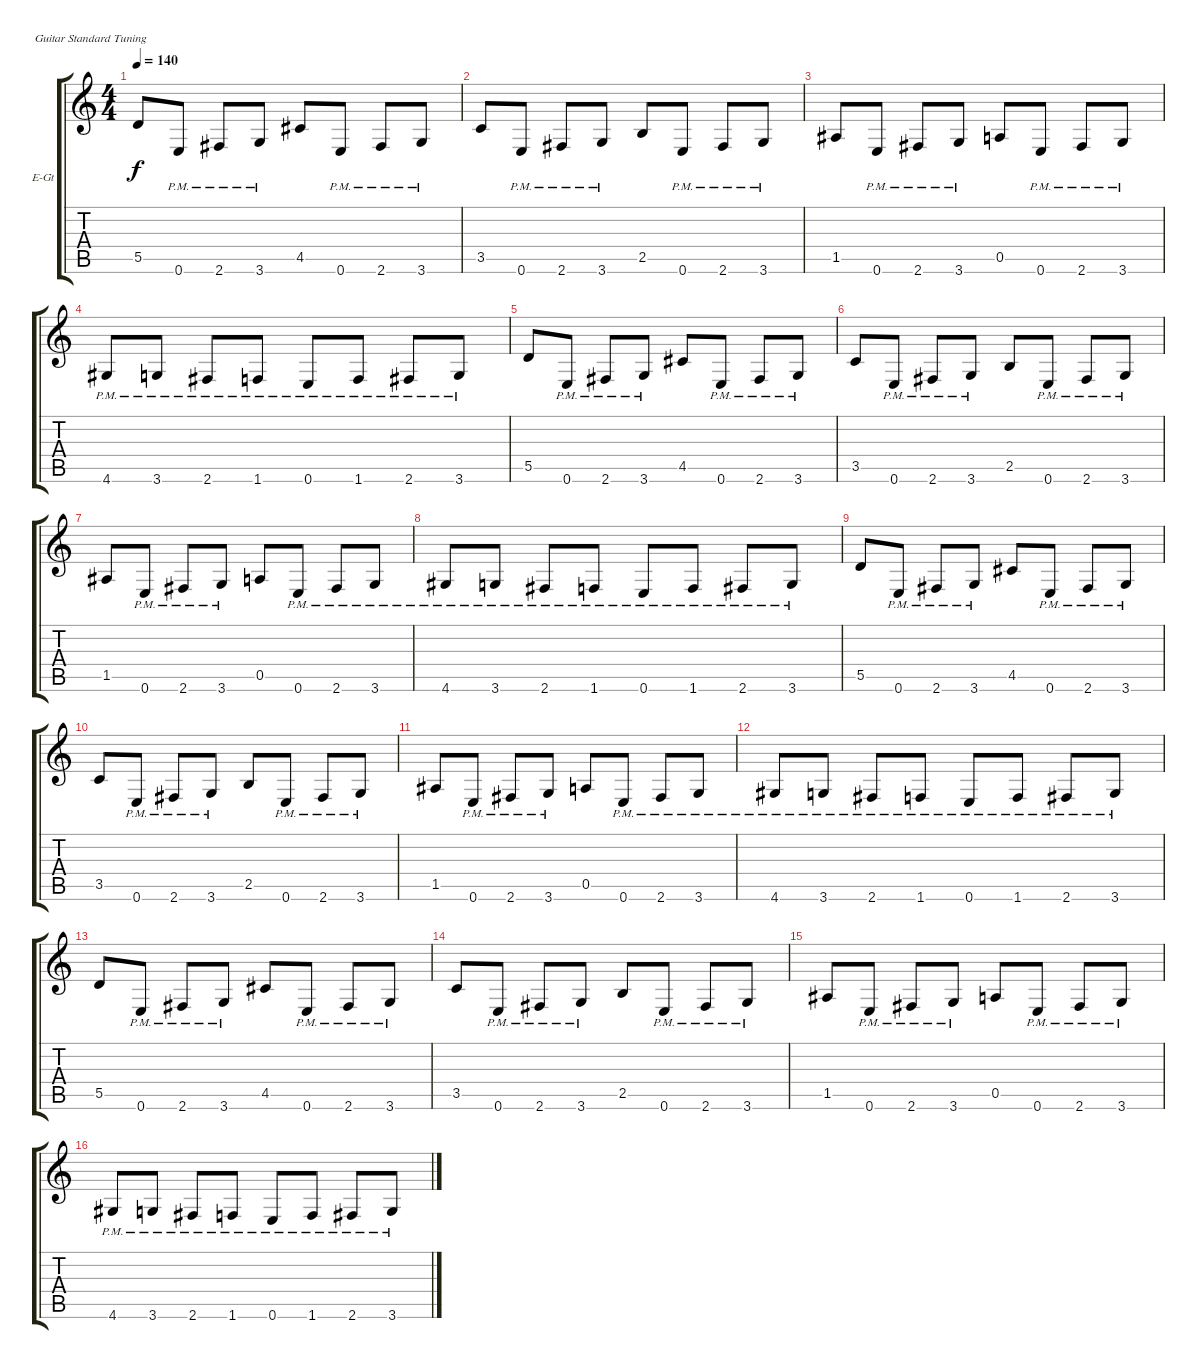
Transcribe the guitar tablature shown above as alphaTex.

\bracketExtendMode groupsimilarinstruments
\firstSystemTrackNameOrientation horizontal
\otherSystemsTrackNameOrientation horizontal
\track ("Lead 1" "E-Gt") {instrument distortionguitar}
\staff {score tabs}
\tuning (E4 B3 G3 D3 A2 E2)
\ts (4 4)
\tempo 140
\clef g2
\ks c
5.5.8{dy f} 0.6{pm}.8 2.6{pm}.8 3.6{pm}.8 4.5.8 0.6{pm}.8 2.6{pm}.8 3.6{pm}.8 |
3.5.8 0.6{pm}.8 2.6{pm}.8 3.6{pm}.8 2.5.8 0.6{pm}.8 2.6{pm}.8 3.6{pm}.8 |
1.5.8 0.6{pm}.8 2.6{pm}.8 3.6{pm}.8 0.5.8 0.6{pm}.8 2.6{pm}.8 3.6{pm}.8 |
4.6{pm}.8 3.6{pm}.8 2.6{pm}.8 1.6{pm}.8 0.6{pm}.8 1.6{pm}.8 2.6{pm}.8 3.6{pm}.8 |
5.5.8 0.6{pm}.8 2.6{pm}.8 3.6{pm}.8 4.5.8 0.6{pm}.8 2.6{pm}.8 3.6{pm}.8 |
3.5.8 0.6{pm}.8 2.6{pm}.8 3.6{pm}.8 2.5.8 0.6{pm}.8 2.6{pm}.8 3.6{pm}.8 |
1.5.8 0.6{pm}.8 2.6{pm}.8 3.6{pm}.8 0.5.8 0.6{pm}.8 2.6{pm}.8 3.6{pm}.8 |
4.6{pm}.8 3.6{pm}.8 2.6{pm}.8 1.6{pm}.8 0.6{pm}.8 1.6{pm}.8 2.6{pm}.8 3.6{pm}.8 |
5.5.8 0.6{pm}.8 2.6{pm}.8 3.6{pm}.8 4.5.8 0.6{pm}.8 2.6{pm}.8 3.6{pm}.8 |
3.5.8 0.6{pm}.8 2.6{pm}.8 3.6{pm}.8 2.5.8 0.6{pm}.8 2.6{pm}.8 3.6{pm}.8 |
1.5.8 0.6{pm}.8 2.6{pm}.8 3.6{pm}.8 0.5.8 0.6{pm}.8 2.6{pm}.8 3.6{pm}.8 |
4.6{pm}.8 3.6{pm}.8 2.6{pm}.8 1.6{pm}.8 0.6{pm}.8 1.6{pm}.8 2.6{pm}.8 3.6{pm}.8 |
5.5.8 0.6{pm}.8 2.6{pm}.8 3.6{pm}.8 4.5.8 0.6{pm}.8 2.6{pm}.8 3.6{pm}.8 |
3.5.8 0.6{pm}.8 2.6{pm}.8 3.6{pm}.8 2.5.8 0.6{pm}.8 2.6{pm}.8 3.6{pm}.8 |
1.5.8 0.6{pm}.8 2.6{pm}.8 3.6{pm}.8 0.5.8 0.6{pm}.8 2.6{pm}.8 3.6{pm}.8 |
4.6{pm}.8 3.6{pm}.8 2.6{pm}.8 1.6{pm}.8 0.6{pm}.8 1.6{pm}.8 2.6{pm}.8 3.6{pm}.8
